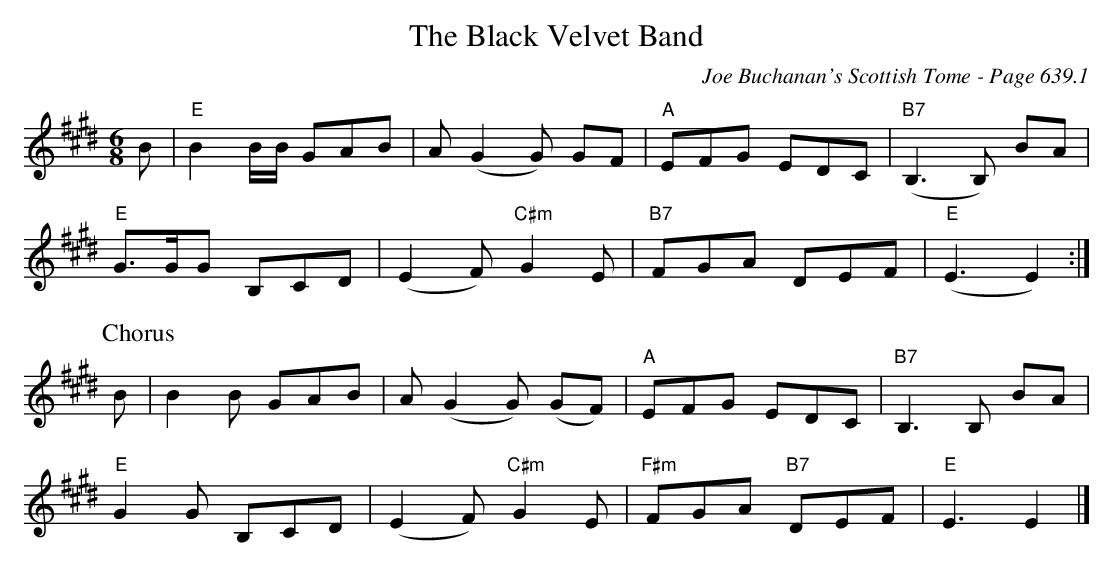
X:1
T:Black Velvet Band, The
C:Joe Buchanan's Scottish Tome - Page 639.1
L:1/8
M:6/8
K:E
B | "E"B2 B/B/ GAB | A (G2 G) GF | "A"EFG EDC | "B7"(B,2> B,2) BA |
"E"G>GG B,CD | (E2 F) "C#m"G2 E | "B7"FGA DEF | "E"(E3 E2) :|
W:Chorus
%%vskip 0
B | B2 B GAB | A (G2 G) (GF) | "A"EFG EDC | "B7"B,2>B,2 BA |
"E"G2 G B,CD | (E2 F) "C#m"G2 E | "F#m"FGA "B7"DEF | "E"E3 E2 |]
